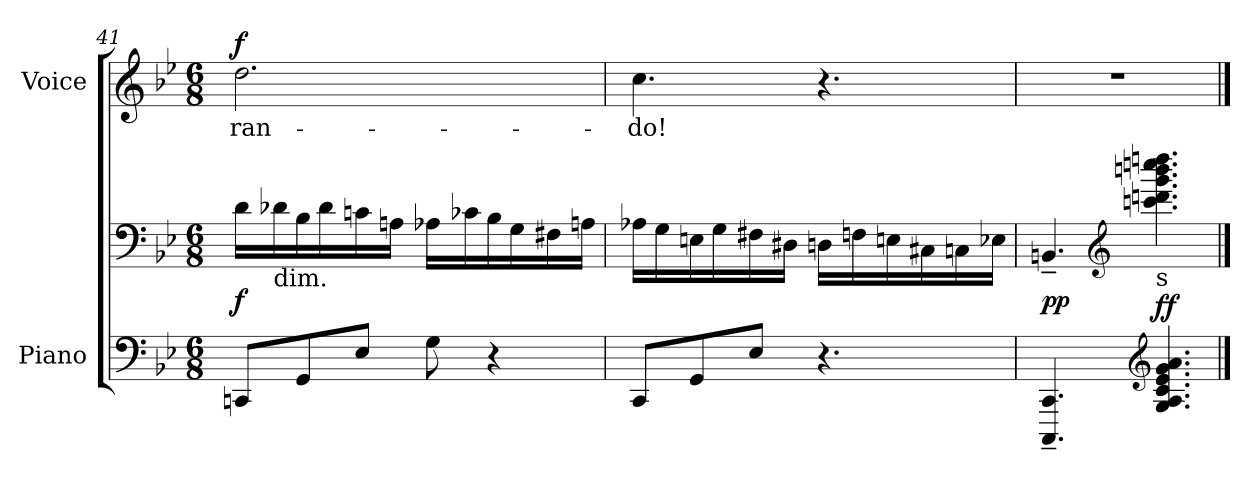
**kern	**kern	**dynam	**kern	**text	**dynam
*part2	*part2	*part2	*part1	*part1	*part1
*staff3	*staff2	*staff2/3	*staff1	*staff1	*staff1
*I"Piano	*	*	*I"Voice	*	*
*I'Pno.	*	*	*I'Voice	*	*
!!LO:PB:g=z
*clefF4	*clefF4	*	*clefG2	*	*
*k[b-e-]	*k[b-e-]	*	*k[b-e-]	*	*
*B-:	*B-:	*	*B-:	*	*
*M6/8	*M6/8	*	*M6/8	*	*
=41	=41	=41	=41	=41	=41
!	!	!	!	!LO:LY:b:color=#000000	!
8CCni/L	16di\LL	f	2.ddi\	-ran-	f
!	!LO:TX:b:t=dim.	!	!	!	!
.	16d-Xi\	.	.	.	.
8GGi/	16B-i\	.	.	.	.
.	16d-i\	.	.	.	.
8E-i/J	16cni\	.	.	.	.
.	16Ani\JJ	.	.	.	.
8Gi\	16A-Xi\LL	.	.	.	.
.	16c-Xi\	.	.	.	.
4r	16B-i\	.	.	.	.
.	16Gi\	.	.	.	.
.	16F#Xi\	.	.	.	.
.	16Ani\JJ	.	.	.	.
=42	=42	=42	=42	=42	=42
!	!	!	!	!LO:LY:b:color=#000000	!
8CCi/L	16A-Xi\LL	.	4.cci\	-do!	.
.	16Gi\	.	.	.	.
8GGi/	16Eni\	.	.	.	.
.	16Gi\	.	.	.	.
8E-i/J	16F#Xi\	.	.	.	.
.	16D#Xi\JJ	.	.	.	.
4.r	16Dni\LL	.	4.r	.	.
.	16Fni\	.	.	.	.
.	16Eni\	.	.	.	.
.	16C#Xi\	.	.	.	.
.	16Cni\	.	.	.	.
.	16E-Xi\JJ	.	.	.	.
=43	=43	=43	=43	=43	=43
!	!	!	!LO:N:vis=1	!	!
4.CCCi/~ 4.CCi~	4.BBn~i/	pp	2.r	.	.
*clefG2	*clefG2	*	*	*	*
*X8ba	*	*	*	*	*
*	*8ba	*	*	*	*
!	!LO:TX:b:t=s	!	!	!	!
4.Gi/ 4.Ai 4.ci 4.e-i 4.gi 4.ai	4.ccni\ 4.ddni 4.ggi 4.bbni 4.cccni 4.dddni	ff	.	.	.
==	==	==	==	==	==
*-	*-	*-	*-	*-	*-
